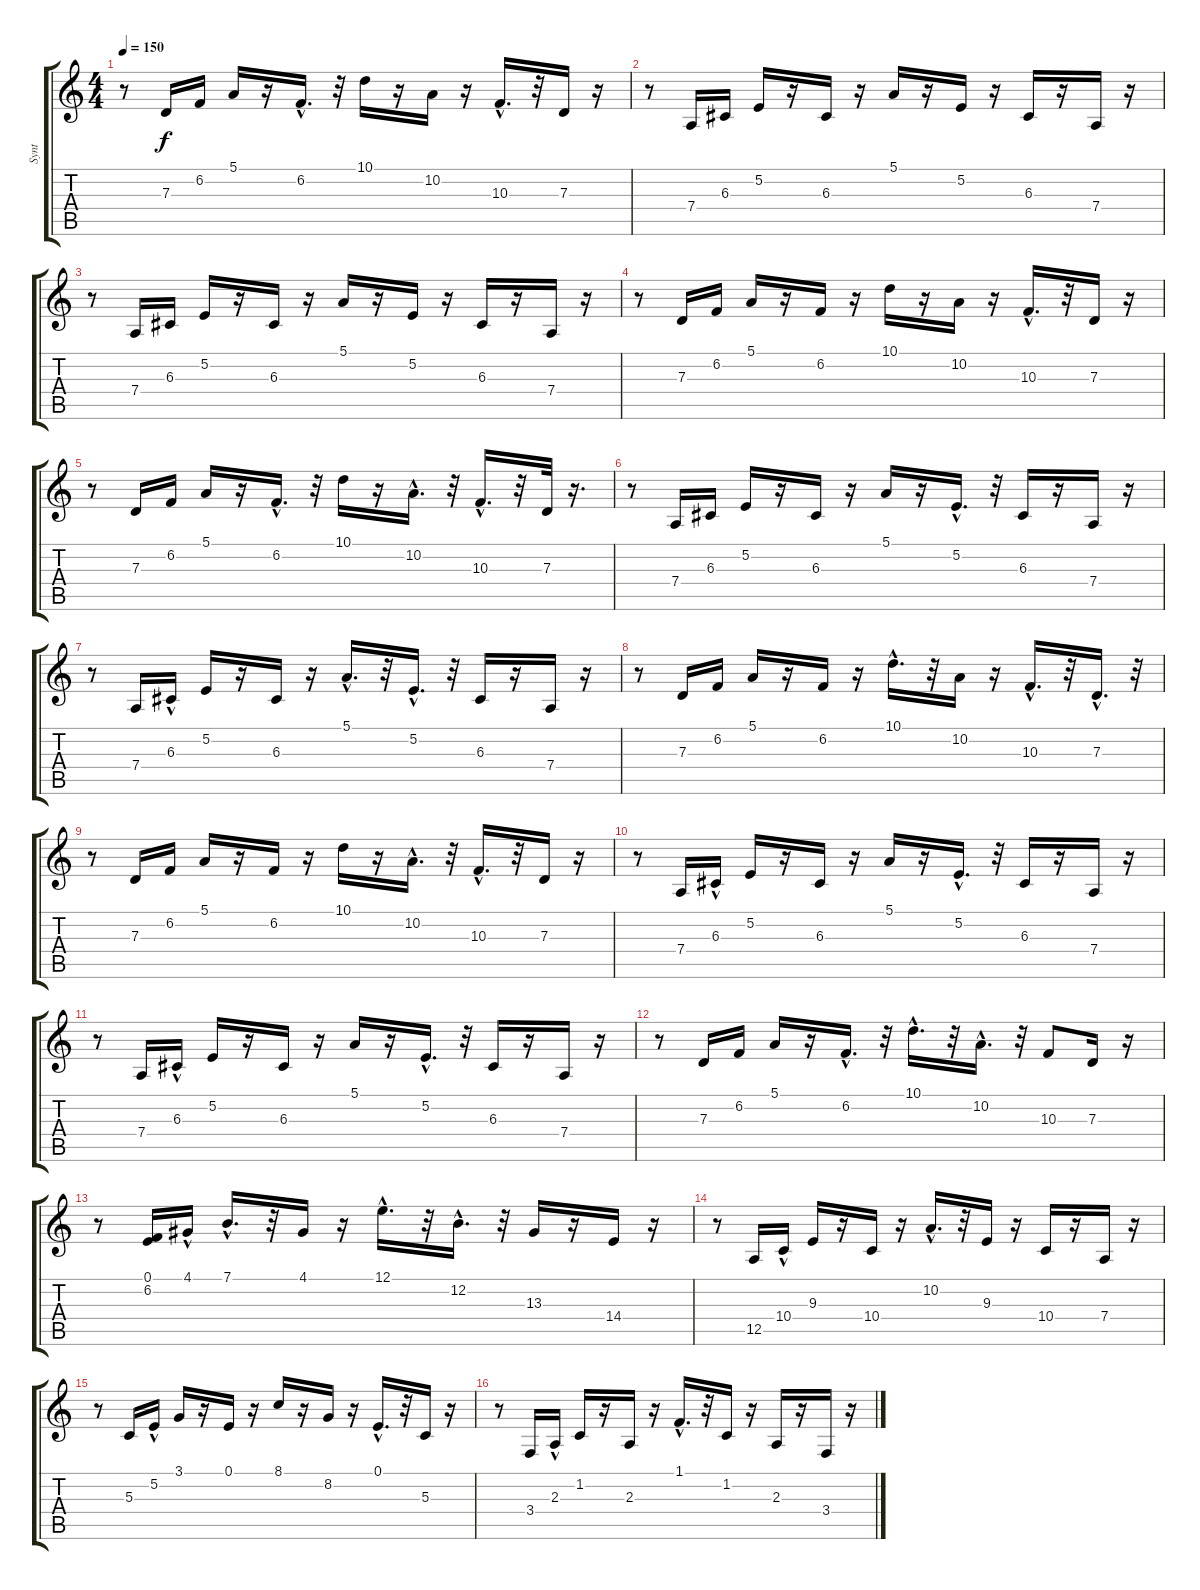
\track ("Synt" "Synt") {instrument pizzicatostrings}
\staff {score tabs}
\tuning (E4 B3 G3 D3 A2 E2) {hide}
\ts (4 4)
\tempo 150
\clef g2
\ks c
r.8{dy f} 7.3.16 6.2.16 5.1.16 r.16 6.2{hac}.16{d} r.32 10.1.16 r.16 10.2.16 r.16 10.3{hac}.16{d} r.32 7.3.16 r.16 |
r.8 7.4.16 6.3.16 5.2.16 r.16 6.3.16 r.16 5.1.16 r.16 5.2.16 r.16 6.3.16 r.16 7.4.16 r.16 |
r.8 7.4.16 6.3.16 5.2.16 r.16 6.3.16 r.16 5.1.16 r.16 5.2.16 r.16 6.3.16 r.16 7.4.16 r.16 |
r.8 7.3.16 6.2.16 5.1.16 r.16 6.2.16 r.16 10.1.16 r.16 10.2.16 r.16 10.3{hac}.16{d} r.32 7.3.16 r.16 |
r.8 7.3.16 6.2.16 5.1.16 r.16 6.2{hac}.16{d} r.32 10.1.16 r.16 10.2{hac}.16{d} r.32 10.3{hac}.16{d} r.32 7.3.32 r.16{d} |
r.8 7.4.16 6.3.16 5.2.16 r.16 6.3.16 r.16 5.1.16 r.16 5.2{hac}.16{d} r.32 6.3.16 r.16 7.4.16 r.16 |
r.8 7.4.16 6.3{hac}.16 5.2.16 r.16 6.3.16 r.16 5.1{hac}.16{d} r.32 5.2{hac}.16{d} r.32 6.3.16 r.16 7.4.16 r.16 |
r.8 7.3.16 6.2.16 5.1.16 r.16 6.2.16 r.16 10.1{hac}.16{d} r.32 10.2.16 r.16 10.3{hac}.16{d} r.32 7.3{hac}.16{d} r.32 |
r.8 7.3.16 6.2.16 5.1.16 r.16 6.2.16 r.16 10.1.16 r.16 10.2{hac}.16{d} r.32 10.3{hac}.16{d} r.32 7.3.16 r.16 |
r.8 7.4.16 6.3{hac}.16 5.2.16 r.16 6.3.16 r.16 5.1.16 r.16 5.2{hac}.16{d} r.32 6.3.16 r.16 7.4.16 r.16 |
r.8 7.4.16 6.3{hac}.16 5.2.16 r.16 6.3.16 r.16 5.1.16 r.16 5.2{hac}.16{d} r.32 6.3.16 r.16 7.4.16 r.16 |
r.8 7.3.16 6.2.16 5.1.16 r.16 6.2{hac}.16{d} r.32 10.1{hac}.16{d} r.32 10.2{hac}.16{d} r.32 10.3.8 7.3.16 r.16 |
r.8 (0.1 6.2).16 4.1{hac}.16 7.1{hac}.16{d} r.32 4.1.16 r.16 12.1{hac}.16{d} r.32 12.2{hac}.16{d} r.32 13.3.16 r.16 14.4.16 r.16 |
r.8 12.5.16 10.4{hac}.16 9.3.16 r.16 10.4.16 r.16 10.2{hac}.16{d} r.32 9.3.16 r.16 10.4.16 r.16 7.4.16 r.16 |
r.8 5.3.16 5.2{hac}.16 3.1.16 r.16 0.1.16 r.16 8.1.16 r.16 8.2.16 r.16 0.1{hac}.16{d} r.32 5.3.16 r.16 |
r.8 3.4.16 2.3{hac}.16 1.2.16 r.16 2.3.16 r.16 1.1{hac}.16{d} r.32 1.2.16 r.16 2.3.16 r.16 3.4.16 r.16
